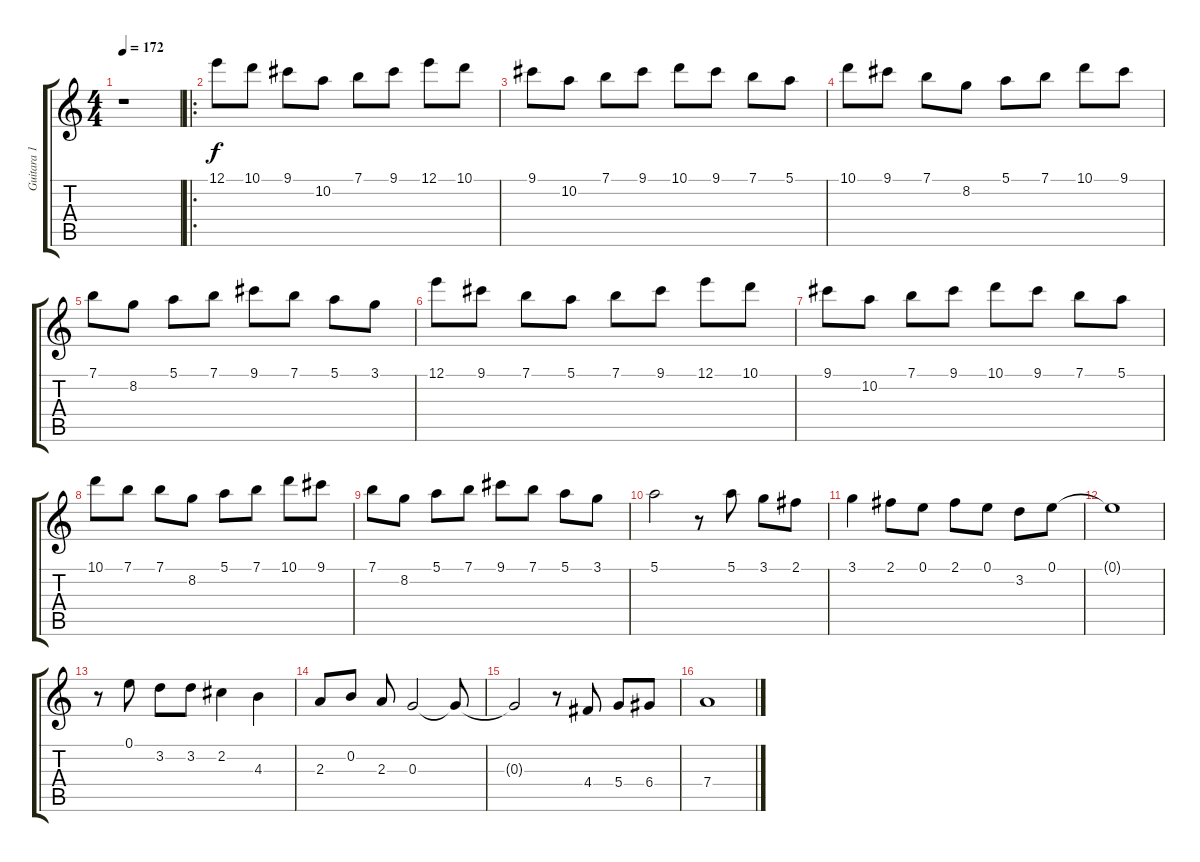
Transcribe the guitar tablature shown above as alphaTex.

\track ("Guitara 1" "Guitara 1") {instrument acousticguitarnylon}
\staff {score tabs}
\tuning (E4 B3 G3 D3 A2 E2) {hide}
\ts (4 4)
\tempo 172
\clef g2
\ks c
r.1{dy f instrument acousticguitarnylon} |
\ro
12.1.8 10.1.8 9.1.8 10.2.8 7.1.8 9.1.8 12.1.8 10.1.8 |
9.1.8 10.2.8 7.1.8 9.1.8 10.1.8 9.1.8 7.1.8 5.1.8 |
10.1.8 9.1.8 7.1.8 8.2.8 5.1.8 7.1.8 10.1.8 9.1.8 |
7.1.8 8.2.8 5.1.8 7.1.8 9.1.8 7.1.8 5.1.8 3.1.8 |
12.1.8 9.1.8 7.1.8 5.1.8 7.1.8 9.1.8 12.1.8 10.1.8 |
9.1.8 10.2.8 7.1.8 9.1.8 10.1.8 9.1.8 7.1.8 5.1.8 |
10.1.8 7.1.8 7.1.8 8.2.8 5.1.8 7.1.8 10.1.8 9.1.8 |
7.1.8 8.2.8 5.1.8 7.1.8 9.1.8 7.1.8 5.1.8 3.1.8 |
5.1.2 r.8 5.1.8 3.1.8 2.1.8 |
3.1.4 2.1.8 0.1.8 2.1.8 0.1.8 3.2.8 0.1.8 |
0.1{t}.1 |
r.8 0.1.8 3.2.8 3.2.8 2.2.4 4.3.4 |
2.3.8 0.2.8 2.3.8 0.3.2 0.3{t}.8 |
0.3{t}.2 r.8 4.4.8 5.4.8 6.4.8 |
7.4.1
